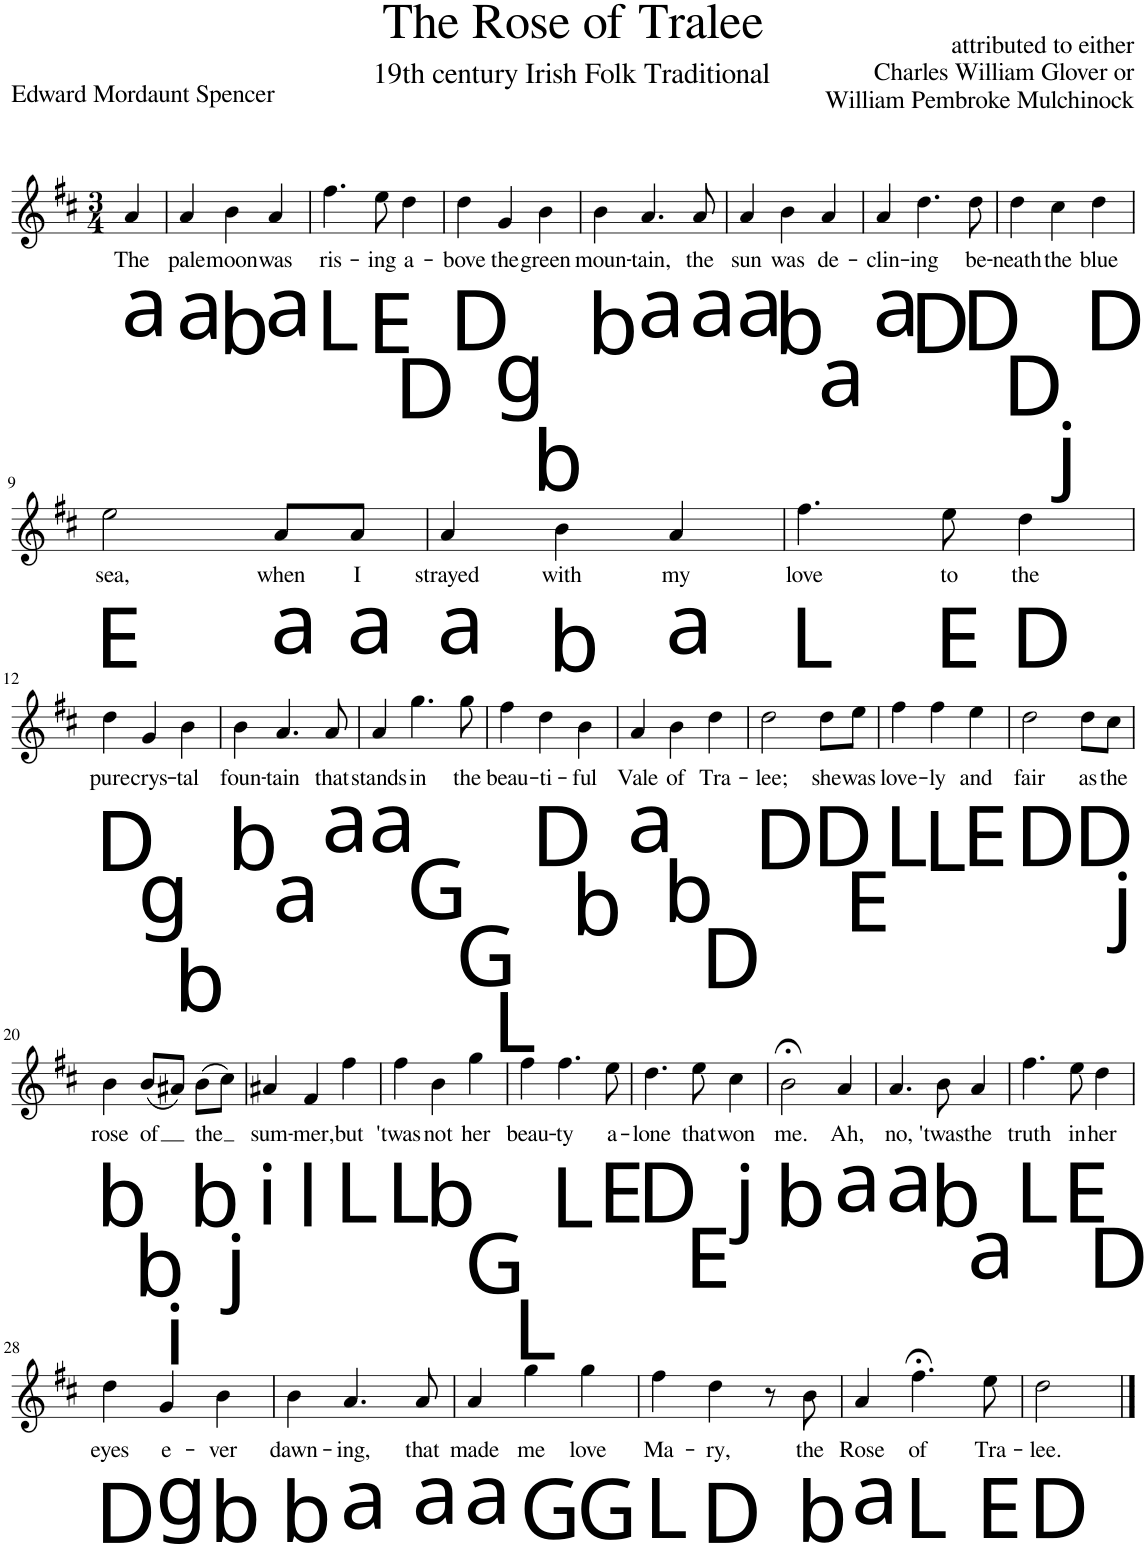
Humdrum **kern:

**kern	**text
*part1	*part1
*staff1	*staff1
*I"Piano	*
*I'Pno.	*
*clefG2	*
*k[f#c#]	*
*M3/4	*
=1	=1
!LO:TX:b:t=a	!
!	!LO:LY:b
4a/	The
=2	=2
!LO:TX:b:t=a	!
!	!LO:LY:b
4a/	pale
!LO:TX:b:t=b	!
!	!LO:LY:b
4b\	moon
!LO:TX:b:t=a	!
!	!LO:LY:b
4a/	was
=3	=3
!LO:TX:b:t=L	!
!	!LO:LY:b
4.ff#\	ris-
!LO:TX:b:t=E	!
!	!LO:LY:b
8ee\	-ing
!LO:TX:b:t=D	!
!	!LO:LY:b
4dd\	a-
=4	=4
!LO:TX:b:t=D	!
!	!LO:LY:b
4dd\	-bove
!LO:TX:b:t=g	!
!	!LO:LY:b
4g/	the
!LO:TX:b:t=b	!
!	!LO:LY:b
4b\	green
=5	=5
!LO:TX:b:t=b	!
!	!LO:LY:b
4b\	moun-
!LO:TX:b:t=a	!
!	!LO:LY:b
4.a/	-tain,
!LO:TX:b:t=a	!
!	!LO:LY:b
8a/	the
=6	=6
!LO:TX:b:t=a	!
!	!LO:LY:b
4a/	sun
!LO:TX:b:t=b	!
!	!LO:LY:b
4b\	was
!LO:TX:b:t=a	!
!	!LO:LY:b
4a/	de-
=7	=7
!LO:TX:b:t=a	!
!	!LO:LY:b
4a/	-clin-
!LO:TX:b:t=D	!
!	!LO:LY:b
4.dd\	-ing
!LO:TX:b:t=D	!
!	!LO:LY:b
8dd\	be-
=8	=8
!LO:TX:b:t=D	!
!	!LO:LY:b
4dd\	-neath
!LO:TX:b:t=j	!
!	!LO:LY:b
4cc#\	the
!LO:TX:b:t=D	!
!	!LO:LY:b
4dd\	blue
!!LO:LB:g=z
=9	=9
!LO:TX:b:t=E	!
!	!LO:LY:b
2ee\	sea,
!LO:TX:b:t=a	!
!	!LO:LY:b
8a/L	when
!LO:TX:b:t=a	!
!	!LO:LY:b
8a/J	I
=10	=10
!LO:TX:b:t=a	!
!	!LO:LY:b
4a/	strayed
!LO:TX:b:t=b	!
!	!LO:LY:b
4b\	with
!LO:TX:b:t=a	!
!	!LO:LY:b
4a/	my
=11	=11
!LO:TX:b:t=L	!
!	!LO:LY:b
4.ff#\	love
!LO:TX:b:t=E	!
!	!LO:LY:b
8ee\	to
!LO:TX:b:t=D	!
!	!LO:LY:b
4dd\	the
!!LO:LB:g=z
=12	=12
!LO:TX:b:t=D	!
!	!LO:LY:b
4dd\	pure
!LO:TX:b:t=g	!
!	!LO:LY:b
4g/	crys-
!LO:TX:b:t=b	!
!	!LO:LY:b
4b\	-tal
=13	=13
!LO:TX:b:t=b	!
!	!LO:LY:b
4b\	foun-
!LO:TX:b:t=a	!
!	!LO:LY:b
4.a/	-tain
!LO:TX:b:t=a	!
!	!LO:LY:b
8a/	that
=14	=14
!LO:TX:b:t=a	!
!	!LO:LY:b
4a/	stands
!LO:TX:b:t=G	!
!	!LO:LY:b
4.gg\	in
!LO:TX:b:t=G	!
!	!LO:LY:b
8gg\	the
=15	=15
!LO:TX:b:t=L	!
!	!LO:LY:b
4ff#\	beau-
!LO:TX:b:t=D	!
!	!LO:LY:b
4dd\	-ti-
!LO:TX:b:t=b	!
!	!LO:LY:b
4b\	-ful
=16	=16
!LO:TX:b:t=a	!
!	!LO:LY:b
4a/	Vale
!LO:TX:b:t=b	!
!	!LO:LY:b
4b\	of
!LO:TX:b:t=D	!
!	!LO:LY:b
4dd\	Tra-
=17	=17
!LO:TX:b:t=D	!
!	!LO:LY:b
2dd\	-lee;
!LO:TX:b:t=D	!
!	!LO:LY:b
8dd\L	she
!LO:TX:b:t=E	!
!	!LO:LY:b
8ee\J	was
=18	=18
!LO:TX:b:t=L	!
!	!LO:LY:b
4ff#\	love-
!LO:TX:b:t=L	!
!	!LO:LY:b
4ff#\	-ly
!LO:TX:b:t=E	!
!	!LO:LY:b
4ee\	and
=19	=19
!LO:TX:b:t=D	!
!	!LO:LY:b
2dd\	fair
!LO:TX:b:t=D	!
!	!LO:LY:b
8dd\L	as
!LO:TX:b:t=j	!
!	!LO:LY:b
8cc#\J	the
!!LO:LB:g=z
=20	=20
!LO:TX:b:t=b	!
!	!LO:LY:b
4b\	rose
!LO:TX:b:t=b	!
!	!LO:LY:b
(8b/L	of
!LO:TX:b:t=i	!
8a#X/J)	.
!LO:TX:b:t=b	!
!	!LO:LY:b
(8b\L	the
!LO:TX:b:t=j	!
8cc#\J)	.
=21	=21
!LO:TX:b:t=i	!
!	!LO:LY:b
4a#X/	sum-
!LO:TX:b:t=l	!
!	!LO:LY:b
4f#/	-mer,
!LO:TX:b:t=L	!
!	!LO:LY:b
4ff#\	but
=22	=22
!LO:TX:b:t=L	!
!	!LO:LY:b
4ff#\	'twas
!LO:TX:b:t=b	!
!	!LO:LY:b
4b\	not
!LO:TX:b:t=G	!
!	!LO:LY:b
4gg\	her
=23	=23
!LO:TX:b:t=L	!
!	!LO:LY:b
4ff#\	beau-
!LO:TX:b:t=L	!
!	!LO:LY:b
4.ff#\	-ty
!LO:TX:b:t=E	!
!	!LO:LY:b
8ee\	a-
=24	=24
!LO:TX:b:t=D	!
!	!LO:LY:b
4.dd\	-lone
!LO:TX:b:t=E	!
!	!LO:LY:b
8ee\	that
!LO:TX:b:t=j	!
!	!LO:LY:b
4cc#\	won
=25	=25
!LO:TX:b:t=b	!
!	!LO:LY:b
2b;<\	me.
!LO:TX:b:t=a	!
!	!LO:LY:b
4a/	Ah,
=26	=26
!LO:TX:b:t=a	!
!	!LO:LY:b
4.a/	no,
!LO:TX:b:t=b	!
!	!LO:LY:b
8b\	'twas
!LO:TX:b:t=a	!
!	!LO:LY:b
4a/	the
=27	=27
!LO:TX:b:t=L	!
!	!LO:LY:b
4.ff#\	truth
!LO:TX:b:t=E	!
!	!LO:LY:b
8ee\	in
!LO:TX:b:t=D	!
!	!LO:LY:b
4dd\	her
!!LO:LB:g=z
=28	=28
!LO:TX:b:t=D	!
!	!LO:LY:b
4dd\	eyes
!LO:TX:b:t=g	!
!	!LO:LY:b
4g/	e-
!LO:TX:b:t=b	!
!	!LO:LY:b
4b\	-ver
=29	=29
!LO:TX:b:t=b	!
!	!LO:LY:b
4b\	dawn-
!LO:TX:b:t=a	!
!	!LO:LY:b
4.a/	-ing,
!LO:TX:b:t=a	!
!	!LO:LY:b
8a/	that
=30	=30
!LO:TX:b:t=a	!
!	!LO:LY:b
4a/	made
!LO:TX:b:t=G	!
!	!LO:LY:b
4gg\	me
!LO:TX:b:t=G	!
!	!LO:LY:b
4gg\	love
=31	=31
!LO:TX:b:t=L	!
!	!LO:LY:b
4ff#\	Ma-
!LO:TX:b:t=D	!
!	!LO:LY:b
4dd\	-ry,
8r	.
!LO:TX:b:t=b	!
!	!LO:LY:b
8b\	the
=32	=32
!LO:TX:b:t=a	!
!	!LO:LY:b
4a/	Rose
!LO:TX:b:t=L	!
!	!LO:LY:b
4.ff#;<\	of
!LO:TX:b:t=E	!
!	!LO:LY:b
8ee\	Tra-
=33	=33
!LO:TX:b:t=D	!
!	!LO:LY:b
2dd\	-lee.
==	==
*-	*-
